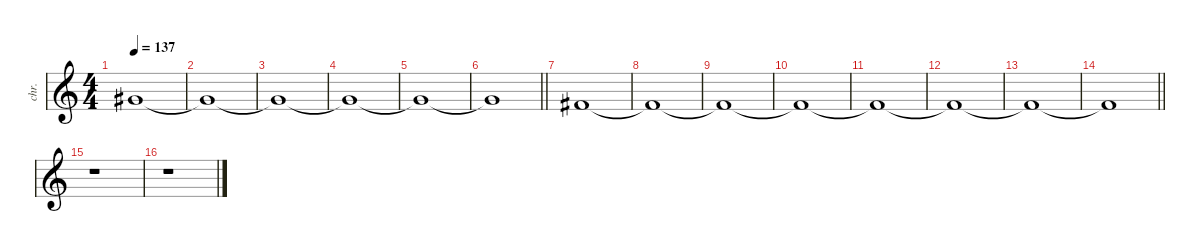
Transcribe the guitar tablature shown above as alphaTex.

\defaultSystemsLayout 4
\hideDynamics
\bracketExtendMode nobrackets
\otherSystemsTrackNameOrientation horizontal
\track ("Per Wiberg" "chr.") {instrument choiraahs}
\staff {score}
\tuning (E4 B3 G3 D3 A2 E2)
\ts (4 4)
\tempo 137
\clef g2
\ks c
4.1{t acc #}.1{dy f beam Up} |
4.1{t acc #}.1{beam Up} |
4.1{t acc #}.1{beam Up} |
4.1{t acc #}.1{beam Up} |
4.1{t acc #}.1{beam Up} |
\barLineRight lightlight
4.1{t acc #}.1{beam Up} |
\section ("" "")
2.1{acc #}.1{beam Up} |
2.1{t acc #}.1{beam Up} |
2.1{t acc #}.1{beam Up} |
2.1{t acc #}.1{beam Up} |
2.1{t acc #}.1{beam Up} |
2.1{t acc #}.1{beam Up} |
2.1{t acc #}.1{beam Up} |
\barLineRight lightlight
2.1{t acc #}.1{beam Up} |
\section ("" "")
r.1{beam Down} |
r.1{beam Down}
